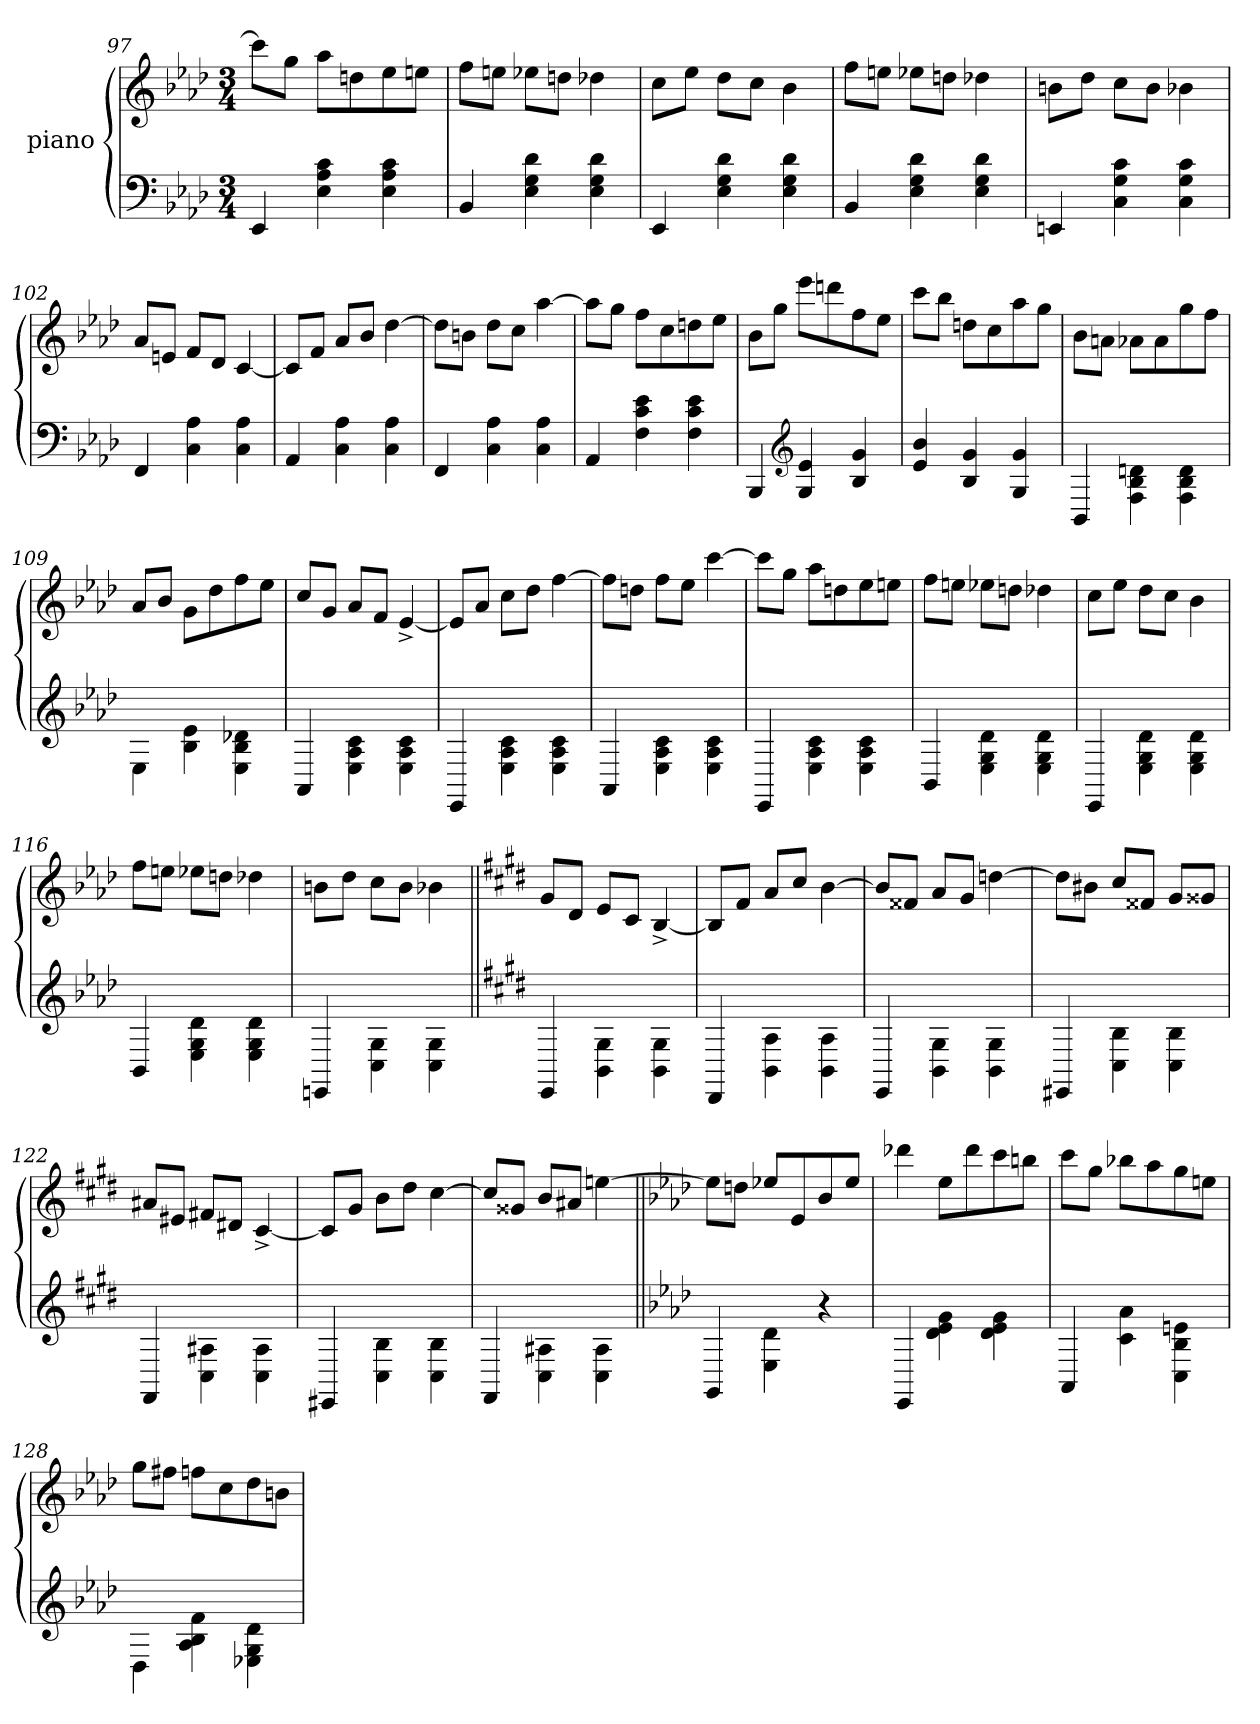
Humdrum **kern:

**kern	**kern
*part2	*part1
*staff2	*staff1
*I"piano	*I"piano
*clefF4	*clefG2
*k[b-e-a-d-]	*k[b-e-a-d-]
*M3/4	*M3/4
=97	=97
4EE-/	8ccc\L]
.	8gg\J
4E-\ 4A-\ 4c\	8aa-\L
.	8ddn\
4E-\ 4A-\ 4c\	8ee-\
.	8een\J
=98	=98
4BB-/	8ff\L
.	8een\J
4E-\ 4G\ 4d-\	8ee-X\L
.	8ddn\J
4E-\ 4G\ 4d-\	4dd-X\
=99	=99
4EE-/	8cc\L
.	8ee-\J
4E-\ 4G\ 4d-\	8dd-\L
.	8cc\J
4E-\ 4G\ 4d-\	4b-\
=100	=100
4BB-/	8ff\L
.	8een\J
4E-\ 4G\ 4d-\	8ee-X\L
.	8ddn\J
4E-\ 4G\ 4d-\	4dd-X\
=101	=101
4EEn/	8bn\L
.	8dd-\J
4C\ 4G\ 4c\	8cc\L
.	8b\J
4C\ 4G\ 4c\	4b-X\
=102	=102
4FF/	8a-/L
.	8en/J
4C\ 4A-\	8f/L
.	8d-/J
4C\ 4A-\	[4c/
=103	=103
4AA-/	8c/L]
.	8f/J
4C\ 4A-\	8a-/L
.	8b-/J
4C\ 4A-\	[4dd-\
=104	=104
4FF/	8dd-\L]
.	8bn\J
4C\ 4A-\	8dd-\L
.	8cc\J
4C\ 4A-\	[4aa-\
=105	=105
4AA-/	8aa-\L]
.	8gg\J
4F\ 4c\ 4e-\	8ff\L
.	8cc\
4F\ 4c\ 4e-\	8ddn\
.	8ee-\J
=106	=106
4BBB-/	8b-\L
.	8gg\J
*clefG2	*
4G/ 4e-/	8eee-\L
.	8dddn\
4B-/ 4g/	8ff\
.	8ee-\J
=107	=107
4e-/ 4b-/	8ccc\L
.	8bb-\J
4B-/ 4g/	8ddn\L
.	8cc\
4G/ 4g/	8aa-\
.	8gg\J
=108	=108
4BB-/	8b-\L
.	8an\J
4F\ 4B-\ 4dn\	8a-X\L
.	8a-\
4F\ 4B-\ 4d\	8gg\
.	8ff\J
=109	=109
4E-\	8a-/L
.	8b-/J
4B-\ 4e-\	8g\L
.	8dd-\
4E-\ 4B-\ 4d-X\	8ff\
.	8ee-\J
=110	=110
4AA-/	8cc/L
.	8g/J
4E-\ 4A-\ 4c\	8a-/L
.	8f/J
4E-\ 4A-\ 4c\	[4e-^>/
=111	=111
4EE-/	8e-/L]
.	8a-/J
4E-\ 4A-\ 4c\	8cc\L
.	8dd-\J
4E-\ 4A-\ 4c\	[4ff\
=112	=112
4AA-/	8ff\L]
.	8ddn\J
4E-\ 4A-\ 4c\	8ff\L
.	8ee-\J
4E-\ 4A-\ 4c\	[4ccc\
=113	=113
4EE-/	8ccc\L]
.	8gg\J
4E-\ 4A-\ 4c\	8aa-\L
.	8ddn\
4E-\ 4A-\ 4c\	8ee-\
.	8een\J
=114	=114
4BB-/	8ff\L
.	8een\J
4E-\ 4G\ 4d-\	8ee-X\L
.	8ddn\J
4E-\ 4G\ 4d-\	4dd-X\
=115	=115
4EE-/	8cc\L
.	8ee-\J
4E-\ 4G\ 4d-\	8dd-\L
.	8cc\J
4E-\ 4G\ 4d-\	4b-\
=116	=116
4BB-/	8ff\L
.	8een\J
4E-\ 4G\ 4d-\	8ee-X\L
.	8ddn\J
4E-\ 4G\ 4d-\	4dd-X\
=117	=117
4EEn/	8bn\L
.	8dd-\J
4C\ 4G\	8cc\L
.	8b\J
4C\ 4G\	4b-X\
=118||	=118||
*k[f#c#g#d#]	*k[f#c#g#d#]
4EE/	8g#/L
.	8d#/J
4BB\ 4G#\	8e/L
.	8c#/J
4BB\ 4G#\	[4B^>/
=119	=119
4DD#/	8B/L]
.	8f#/J
4BB\ 4A\	8a/L
.	8cc#/J
4BB\ 4A\	[4b\
=120	=120
4EE/	8b/L]
.	8f##X/J
4BB\ 4G#\	8a/L
.	8g#/J
4BB\ 4G#\	[4ddn\
=121	=121
4EE#X/	8ddn\L]
.	8b#X\J
4C#\ 4B\	8cc#/L
.	8f##X/J
4C#\ 4B\	8g#/L
.	8g##X/J
=122	=122
4FF#/	8a#X/L
.	8e#X/J
4C#\ 4A#X\	8f#X/L
.	8d#X/J
4C#\ 4A#\	[4c#^>/
=123	=123
4EE#X/	8c#/L]
.	8g#/J
4C#\ 4B\	8b\L
.	8dd#\J
4C#\ 4B\	[4cc#\
=124	=124
4FF#/	8cc#/L]
.	8g##X/J
4C#\ 4A#X\	8b/L
.	8a#X/J
4C#\ 4A#\	[4een\
=125||	=125||
*k[b-e-a-d-]	*k[b-e-a-d-]
4GG/	8een\L]
.	8ddn\J
4E-\ 4d-\	8ee-X/L
.	8e-/
4r	8b-/
.	8ee-/J
=126	=126
4EE-/	4ddd-X\
4d-\ 4e-\ 4g\	8ee-\L
.	8ddd-\
4d-\ 4e-\ 4g\	8ccc\
.	8bbn\J
=127	=127
4AA-/	8ccc\L
.	8gg\J
4c\ 4a-\	8bb-X\L
.	8aa-\
4C\ 4B-\ 4en\	8gg\
.	8een\J
=128	=128
4D-\	8gg\L
.	8ff#X\J
4A-\ 4B-\ 4f\	8ffn\L
.	8cc\
4E-X\ 4G\ 4d-\	8dd-\
.	8bn\J
=	=
*-	*-
